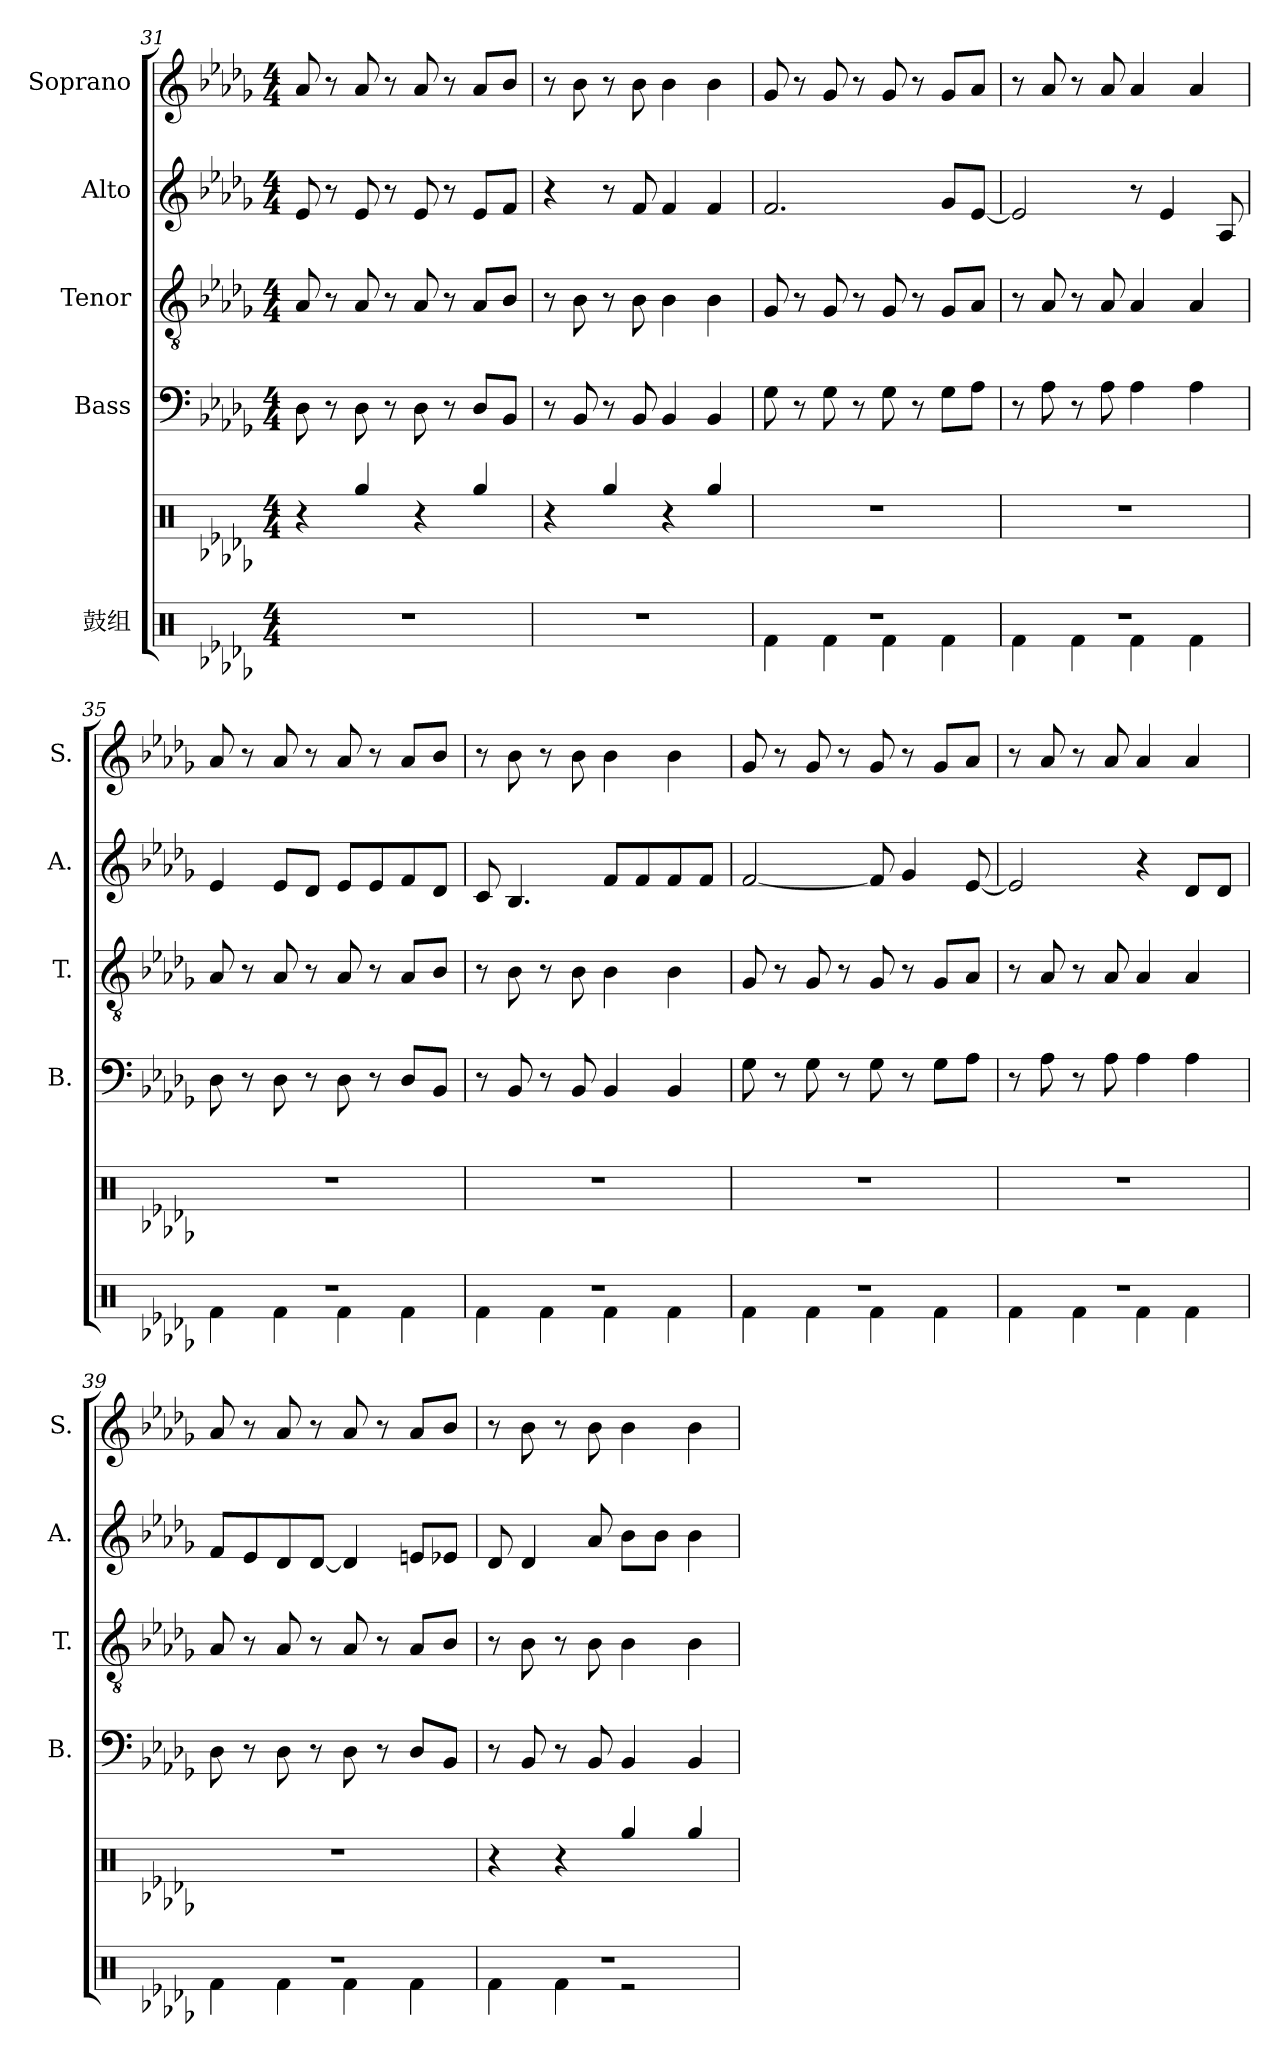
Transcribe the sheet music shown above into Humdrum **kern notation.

**kern	**kern	**kern	**kern	**kern	**kern
*part5	*part5	*part4	*part3	*part2	*part1
*staff6	*staff5	*staff4	*staff3	*staff2	*staff1
*I"鼓组	*	*I"Bass	*I"Tenor	*I"Alto	*I"Soprano
*	*	*I'B.	*I'T.	*I'A.	*I'S.
*clefX	*clefX	*clefF4	*clefGv2	*clefG2	*clefG2
*k[b-e-a-d-g-]	*k[b-e-a-d-g-]	*k[b-e-a-d-g-]	*k[b-e-a-d-g-]	*k[b-e-a-d-g-]	*k[b-e-a-d-g-]
*M4/4	*M4/4	*M4/4	*M4/4	*M4/4	*M4/4
=31	=31	=31	=31	=31	=31
1r	4r	8D-\	8A-/	8e-/	8a-/
.	.	8r	8r	8r	8r
.	4Rgg/	8D-\	8A-/	8e-/	8a-/
.	.	8r	8r	8r	8r
.	4r	8D-\	8A-/	8e-/	8a-/
.	.	8r	8r	8r	8r
.	4Rgg/	8D-/L	8A-/L	8e-/L	8a-/L
.	.	8BB-/J	8B-/J	8f/J	8b-/J
!!LO:LB:g=z
=32	=32	=32	=32	=32	=32
1r	4r	8r	8r	4r	8r
.	.	8BB-/	8B-\	.	8b-\
.	4Rgg/	8r	8r	8r	8r
.	.	8BB-/	8B-\	8f/	8b-\
.	4r	4BB-/	4B-\	4f/	4b-\
.	4Rgg/	4BB-/	4B-\	4f/	4b-\
=33	=33	=33	=33	=33	=33
*^	*	*	*	*	*
1r	4Rf\	1r	8G-\	8G-/	2.f/	8g-/
.	.	.	8r	8r	.	8r
.	4Rf\	.	8G-\	8G-/	.	8g-/
.	.	.	8r	8r	.	8r
.	4Rf\	.	8G-\	8G-/	.	8g-/
.	.	.	8r	8r	.	8r
.	4Rf\	.	8G-\L	8G-/L	8g-/L	8g-/L
.	.	.	8A-\J	8A-/J	[8e-/J	8a-/J
=34	=34	=34	=34	=34	=34	=34
1r	4Rf\	1r	8r	8r	2e-/]	8r
.	.	.	8A-\	8A-/	.	8a-/
.	4Rf\	.	8r	8r	.	8r
.	.	.	8A-\	8A-/	.	8a-/
.	4Rf\	.	4A-\	4A-/	8r	4a-/
.	.	.	.	.	4e-/	.
.	4Rf\	.	4A-\	4A-/	.	4a-/
.	.	.	.	.	8A-/	.
=35	=35	=35	=35	=35	=35	=35
1r	4Rf\	1r	8D-\	8A-/	4e-/	8a-/
.	.	.	8r	8r	.	8r
.	4Rf\	.	8D-\	8A-/	8e-/L	8a-/
.	.	.	8r	8r	8d-/J	8r
.	4Rf\	.	8D-\	8A-/	8e-/L	8a-/
.	.	.	8r	8r	8e-/	8r
.	4Rf\	.	8D-/L	8A-/L	8f/	8a-/L
.	.	.	8BB-/J	8B-/J	8d-/J	8b-/J
!!LO:PB:g=z
=36	=36	=36	=36	=36	=36	=36
1r	4Rf\	1r	8r	8r	8c/	8r
.	.	.	8BB-/	8B-\	4.B-/	8b-\
.	4Rf\	.	8r	8r	.	8r
.	.	.	8BB-/	8B-\	.	8b-\
.	4Rf\	.	4BB-/	4B-\	8f/L	4b-\
.	.	.	.	.	8f/	.
.	4Rf\	.	4BB-/	4B-\	8f/	4b-\
.	.	.	.	.	8f/J	.
=37	=37	=37	=37	=37	=37	=37
1r	4Rf\	1r	8G-\	8G-/	[2f/	8g-/
.	.	.	8r	8r	.	8r
.	4Rf\	.	8G-\	8G-/	.	8g-/
.	.	.	8r	8r	.	8r
.	4Rf\	.	8G-\	8G-/	8f/]	8g-/
.	.	.	8r	8r	4g-/	8r
.	4Rf\	.	8G-\L	8G-/L	.	8g-/L
.	.	.	8A-\J	8A-/J	[8e-/	8a-/J
=38	=38	=38	=38	=38	=38	=38
1r	4Rf\	1r	8r	8r	2e-/]	8r
.	.	.	8A-\	8A-/	.	8a-/
.	4Rf\	.	8r	8r	.	8r
.	.	.	8A-\	8A-/	.	8a-/
.	4Rf\	.	4A-\	4A-/	4r	4a-/
.	4Rf\	.	4A-\	4A-/	8d-/L	4a-/
.	.	.	.	.	8d-/J	.
=39	=39	=39	=39	=39	=39	=39
1r	4Rf\	1r	8D-\	8A-/	8f/L	8a-/
.	.	.	8r	8r	8e-/	8r
.	4Rf\	.	8D-\	8A-/	8d-/	8a-/
.	.	.	8r	8r	[8d-/J	8r
.	4Rf\	.	8D-\	8A-/	4d-/]	8a-/
.	.	.	8r	8r	.	8r
.	4Rf\	.	8D-/L	8A-/L	8en/L	8a-/L
.	.	.	8BB-/J	8B-/J	8e-X/J	8b-/J
!!LO:LB:g=z
=40	=40	=40	=40	=40	=40	=40
1r	4Rf\	4r	8r	8r	8d-/	8r
.	.	.	8BB-/	8B-\	4d-/	8b-\
.	4Rf\	4r	8r	8r	.	8r
.	.	.	8BB-/	8B-\	8a-/	8b-\
.	2r	4Rgg/	4BB-/	4B-\	8b-\L	4b-\
.	.	.	.	.	8b-\J	.
.	.	4Rgg/	4BB-/	4B-\	4b-\	4b-\
*v	*v	*	*	*	*	*
=	=	=	=	=	=
*-	*-	*-	*-	*-	*-
